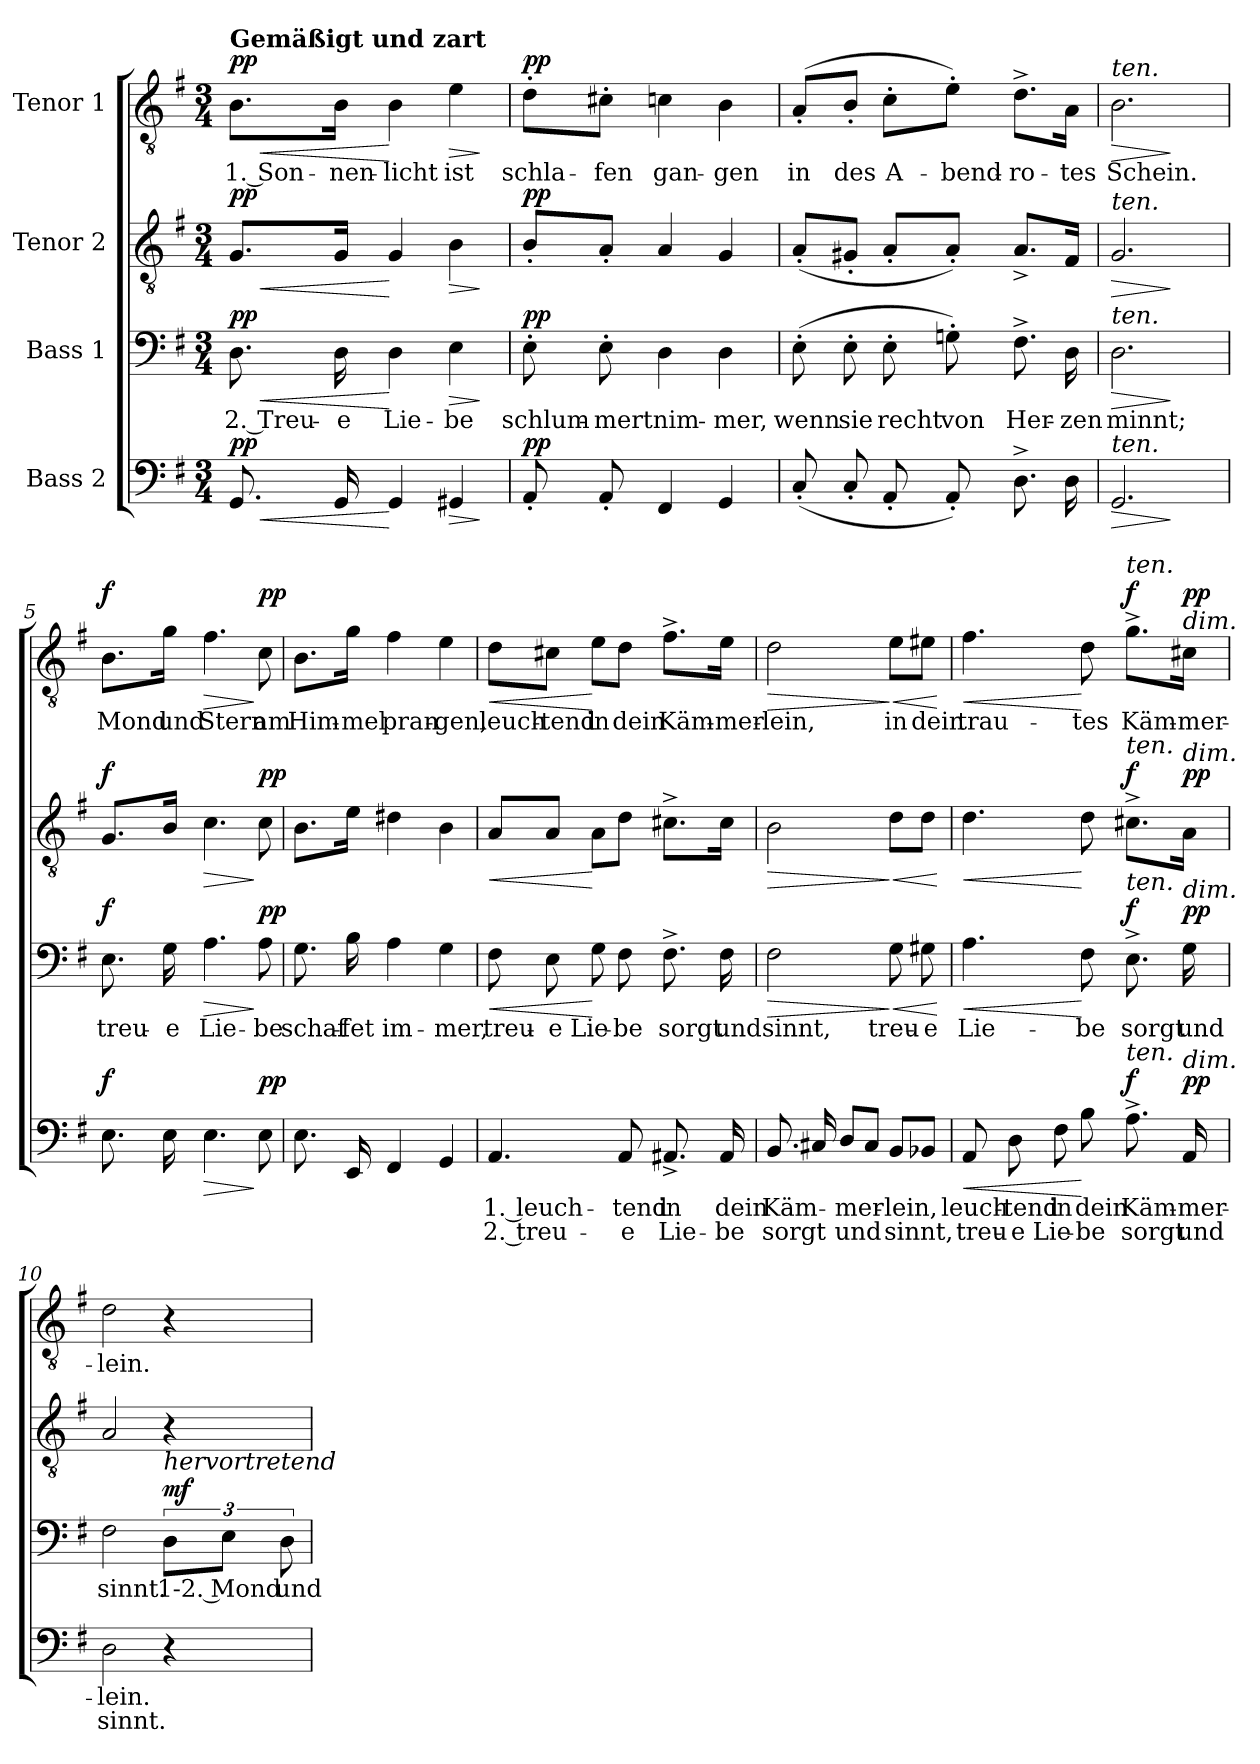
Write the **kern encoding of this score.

**kern	**text	**text	**dynam	**kern	**text	**dynam	**kern	**dynam	**kern	**text	**dynam
*part4	*part4	*part4	*part4	*part3	*part3	*part3	*part2	*part2	*part1	*part1	*part1
*staff4	*staff4	*staff4	*staff4	*staff3	*staff3	*staff3	*staff2	*staff2	*staff1	*staff1	*staff1
*I"Bass 2	*	*	*	*I"Bass 1	*	*	*I"Tenor 2	*	*I"Tenor 1	*	*
*clefF4	*	*	*	*clefF4	*	*	*clefGv2	*	*clefGv2	*	*
*k[f#]	*	*	*	*k[f#]	*	*	*k[f#]	*	*k[f#]	*	*
*M3/4	*	*	*	*M3/4	*	*	*M3/4	*	*M3/4	*	*
=1	=1	=1	=1	=1	=1	=1	=1	=1	=1	=1	=1
!	!	!	!	!	!	!	!	!	!LO:TX:a:B:t=Gemäßigt und zart	!	!
!	!	!	!LO:HP:b	!	!LO:LY:b	!LO:HP:b	!	!LO:HP:b	!	!LO:LY:b	!LO:HP:b
!	!	!	!LO:DY:n=1:a	!	!	!LO:DY:n=1:a	!	!LO:DY:n=1:a	!	!	!LO:DY:n=1:a
8.GG/	.	.	< pp	8.D\	2. Treu-	< pp	8.G/L	< pp	8.B\L	1. Son-	< pp
!	!	!	!	!	!LO:LY:b	!	!	!	!	!LO:LY:b	!
16GG/	.	.	.	16D\	-e	.	16G/Jk	.	16B\Jk	-nen-	.
!	!	!	!	!	!LO:LY:b	!	!	!	!	!LO:LY:b	!
4GG/	.	.	[	4D\	Lie-	[	4G/	[	4B\	-licht	[
!	!	!	!LO:HP:b	!	!LO:LY:b	!LO:HP:b	!	!LO:HP:b	!	!LO:LY:b	!LO:HP:b
4GG#X/	.	.	>	4E\	-be	>	4B\	>	4e\	ist	>
.	.	.	]	.	.	]	.	]	.	.	]
=2	=2	=2	=2	=2	=2	=2	=2	=2	=2	=2	=2
!	!	!	!LO:DY:a	!	!LO:LY:b	!LO:DY:a	!	!LO:DY:a	!	!LO:LY:b	!LO:DY:a
8AA'/	.	.	pp	8E'\	schlum-	pp	8B'/L	pp	8d'\L	schla-	pp
!	!	!	!	!	!LO:LY:b	!	!	!	!	!LO:LY:b	!
8AA'/	.	.	.	8E'\	-mert	.	8A'/J	.	8c#X'\J	-fen	.
!	!	!	!	!	!LO:LY:b	!	!	!	!	!LO:LY:b	!
4FF#/	.	.	.	4D\	nim-	.	4A/	.	4cn\	gan-	.
!	!	!	!	!	!LO:LY:b	!	!	!	!	!LO:LY:b	!
4GG/	.	.	.	4D\	-mer,	.	4G/	.	4B\	-gen	.
=3	=3	=3	=3	=3	=3	=3	=3	=3	=3	=3	=3
!	!	!	!	!	!LO:LY:b	!	!	!	!	!LO:LY:b	!
(8C'/	.	.	.	(8E'\	wenn	.	(8A'/L	.	(8A'/L	in	.
!	!	!	!	!	!LO:LY:b	!	!	!	!	!LO:LY:b	!
8C'/	.	.	.	8E'\	sie	.	8G#X'/J	.	8B'/J	des	.
!	!	!	!	!	!LO:LY:b	!	!	!	!	!LO:LY:b	!
8AA'/	.	.	.	8E'\	recht	.	8A'/L	.	8c'\L	A-	.
!	!	!	!	!	!LO:LY:b	!	!	!	!	!LO:LY:b	!
8AA'/)	.	.	.	8Gn'\)	von	.	8A'/J)	.	8e'\J)	-bend-	.
!	!	!	!	!	!LO:LY:b	!	!	!	!	!LO:LY:b	!
8.D^\	.	.	.	8.F#^\	Her-	.	8.A^/L	.	8.d^\L	-ro-	.
!	!	!	!	!	!LO:LY:b	!	!	!	!	!LO:LY:b	!
16D\	.	.	.	16D\	-zen	.	16F#/Jk	.	16A\Jk	-tes	.
=4	=4	=4	=4	=4	=4	=4	=4	=4	=4	=4	=4
!	!	!	!	!	!	!	!	!	!LO:TX:a:i:t=ten.	!	!
!	!	!	!	!	!	!	!LO:TX:a:i:t=ten.	!	!	!	!
!	!	!	!	!LO:TX:a:i:t=ten.	!	!	!	!	!	!	!
!LO:TX:a:i:t=ten.	!	!	!	!	!	!	!	!	!	!	!
!	!	!	!LO:HP:b	!	!LO:LY:b	!LO:HP:b	!	!LO:HP:b	!	!LO:LY:b	!LO:HP:b
2.GG/	.	.	>	2.D\	minnt;	>	2.G/	>	2.B\	Schein.	>
.	.	.	]	.	.	]	.	]	.	.	]
!!LO:LB:g=z
=5	=5	=5	=5	=5	=5	=5	=5	=5	=5	=5	=5
!	!	!	!LO:DY:a	!	!LO:LY:b	!LO:DY:a	!	!LO:DY:a	!	!LO:LY:b	!LO:DY:a
8.E\	.	.	f	8.E\	treu-	f	8.G/L	f	8.B\L	Mond	f
!	!	!	!	!	!LO:LY:b	!	!	!	!	!LO:LY:b	!
16E\	.	.	.	16G\	-e	.	16B/Jk	.	16g\Jk	und	.
!	!	!	!LO:HP:b	!	!LO:LY:b	!LO:HP:b	!	!LO:HP:b	!	!LO:LY:b	!LO:HP:b
4.E\	.	.	>	4.A\	Lie-	>	4.c\	>	4.f#\	Stern	>
!	!	!	!LO:DY:n=1:a	!	!LO:LY:b	!LO:DY:n=1:a	!	!LO:DY:n=1:a	!	!LO:LY:b	!LO:DY:n=1:a
8E\	.	.	] pp	8A\	-be	] pp	8c\	] pp	8c\	am	] pp
=6	=6	=6	=6	=6	=6	=6	=6	=6	=6	=6	=6
!	!	!	!	!	!LO:LY:b	!	!	!	!	!LO:LY:b	!
8.E\	.	.	.	8.G\	schaf-	.	8.B\L	.	8.B\L	Him-	.
!	!	!	!	!	!LO:LY:b	!	!	!	!	!LO:LY:b	!
16EE/	.	.	.	16B\	-fet	.	16e\Jk	.	16g\Jk	-mel	.
!	!	!	!	!	!LO:LY:b	!	!	!	!	!LO:LY:b	!
4FF#/	.	.	.	4A\	im-	.	4d#X\	.	4f#\	pran-	.
!	!	!	!	!	!LO:LY:b	!	!	!	!	!LO:LY:b	!
4GG/	.	.	.	4G\	-mer,	.	4B\	.	4e\	-gen,	.
=7	=7	=7	=7	=7	=7	=7	=7	=7	=7	=7	=7
!	!LO:LY:b	!LO:LY:b	!	!	!LO:LY:b	!LO:HP:b	!	!LO:HP:b	!	!LO:LY:b	!LO:HP:b
4.AA/	1. leuch-	2. treu-	.	8F#\	treu-	<	8A/L	<	8d\L	leuch-	<
!	!	!	!	!	!LO:LY:b	!	!	!	!	!LO:LY:b	!
.	.	.	.	8E\	-e	.	8A/J	.	8c#X\J	-tend	.
!	!	!	!	!	!LO:LY:b	!	!	!	!	!LO:LY:b	!
.	.	.	.	8G\	Lie-	[	8A\L	[	8e\L	in	[
!	!LO:LY:b	!LO:LY:b	!	!	!LO:LY:b	!	!	!	!	!LO:LY:b	!
8AA/	-tend	-e	.	8F#\	-be	.	8d\J	.	8d\J	dein	.
!	!LO:LY:b	!LO:LY:b	!	!	!LO:LY:b	!	!	!	!	!LO:LY:b	!
8.AA#X^/	in	Lie-	.	8.F#^\	sorgt	.	8.c#X^\L	.	8.f#^\L	Käm-	.
!	!LO:LY:b	!LO:LY:b	!	!	!LO:LY:b	!	!	!	!	!LO:LY:b	!
16AA#/	dein	-be	.	16F#\	und	.	16c#\Jk	.	16e\Jk	-mer-	.
!!LO:LB:g=z
=8	=8	=8	=8	=8	=8	=8	=8	=8	=8	=8	=8
!	!LO:LY:b	!LO:LY:b	!	!	!LO:LY:b	!LO:HP:b	!	!LO:HP:b	!	!LO:LY:b	!LO:HP:b
8.BB/	Käm-	sorgt	.	2F#\	sinnt,	>	2B\	>	2d\	-lein,	>
16C#X/	.	.	.	.	.	.	.	.	.	.	.
!	!LO:LY:b	!LO:LY:b	!	!	!	!	!	!	!	!	!
8D/L	-mer-	und	.	.	.	.	.	.	.	.	.
8C#/J	.	.	.	.	.	.	.	.	.	.	.
!	!LO:LY:b	!LO:LY:b	!	!	!LO:LY:b	!LO:HP:n=1:b	!	!LO:HP:n=1:b	!	!LO:LY:b	!LO:HP:n=1:b
8BB/L	-lein,	sinnt,	.	8G\	treu-	] <	8d\L	] <	8e\L	in	] <
!	!	!	!	!	!LO:LY:b	!	!	!	!	!LO:LY:b	!
8BB-X/J	.	.	.	8G#X\	-e	.	8d\J	.	8e#X\J	dein	.
.	.	.	.	.	.	[	.	[	.	.	[
=9	=9	=9	=9	=9	=9	=9	=9	=9	=9	=9	=9
!	!LO:LY:b	!LO:LY:b	!LO:HP:b	!	!LO:LY:b	!LO:HP:b	!	!LO:HP:b	!	!LO:LY:b	!LO:HP:b
8AA/	leuch-	treu-	<	4.A\	Lie-	<	4.d\	<	4.f#\	trau-	<
!	!LO:LY:b	!LO:LY:b	!	!	!	!	!	!	!	!	!
8D\	-tend	-e	.	.	.	.	.	.	.	.	.
!	!LO:LY:b	!LO:LY:b	!	!	!	!	!	!	!	!	!
8F#\	in	Lie-	.	.	.	.	.	.	.	.	.
!	!LO:LY:b	!LO:LY:b	!	!	!LO:LY:b	!	!	!	!	!LO:LY:b	!
8B\	dein	-be	[	8F#\	-be	[	8d\	[	8d\	-tes	[
!	!	!	!	!	!	!	!	!	!LO:TX:a:i:t=ten.	!	!
!	!	!	!	!	!	!	!LO:TX:a:i:t=ten.	!	!	!	!
!	!	!	!	!LO:TX:a:i:t=ten.	!	!	!	!	!	!	!
!LO:TX:a:i:t=ten.	!	!	!	!	!	!	!	!	!	!	!
!	!LO:LY:b	!LO:LY:b	!LO:DY:a	!	!LO:LY:b	!LO:DY:a	!	!LO:DY:a	!	!LO:LY:b	!LO:DY:a
8.A^\	Käm-	sorgt	f	8.E^\	sorgt	f	8.c#X^\L	f	8.g^\L	Käm-	f
!	!	!	!	!	!	!	!	!	!LO:TX:a:i:t=dim.	!	!
!	!	!	!	!	!	!	!LO:TX:a:i:t=dim.	!	!	!	!
!	!	!	!	!LO:TX:a:i:t=dim.	!	!	!	!	!	!	!
!LO:TX:a:i:t=dim.	!	!	!	!	!	!	!	!	!	!	!
!	!LO:LY:b	!LO:LY:b	!LO:DY:a	!	!LO:LY:b	!LO:DY:a	!	!LO:DY:a	!	!LO:LY:b	!LO:DY:a
16AA/	-mer-	und	pp	16G\	und	pp	16A\Jk	pp	16c#X\Jk	-mer-	pp
=10	=10	=10	=10	=10	=10	=10	=10	=10	=10	=10	=10
!	!LO:LY:b	!LO:LY:b	!	!	!LO:LY:b	!	!	!	!	!LO:LY:b	!
2D\	-lein.	sinnt.	.	2F#\	sinnt.	.	2A/	.	2d\	-lein.	.
!	!	!	!	!LO:TX:a:i:t=hervortretend	!	!	!	!	!	!	!
!	!	!	!	!	!LO:LY:b	!LO:DY:a	!	!	!	!	!
4r	.	.	.	12D\L	1-2. Mond	mf	4r	.	4r	.	.
.	.	.	.	12E\J	.	.	.	.	.	.	.
!	!	!	!	!	!LO:LY:b	!	!	!	!	!	!
.	.	.	.	12D\	und	.	.	.	.	.	.
=	=	=	=	=	=	=	=	=	=	=	=
*-	*-	*-	*-	*-	*-	*-	*-	*-	*-	*-	*-
